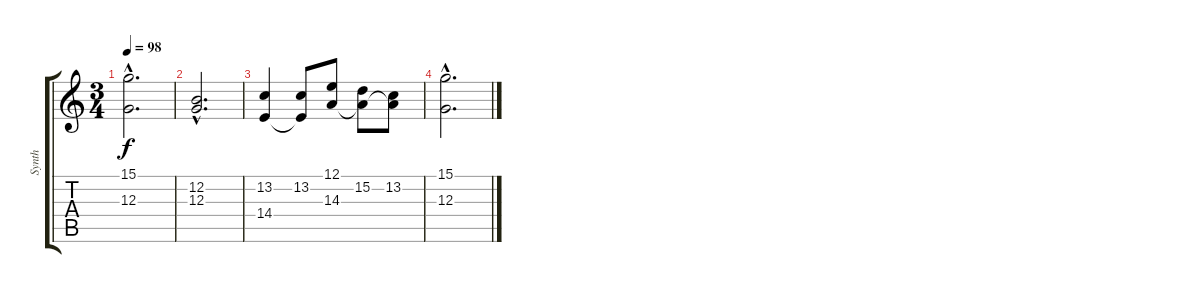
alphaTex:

\track ("Synth" "Synth") {instrument stringensemble1}
\staff {score tabs}
\tuning (E4 B3 G3 D3 A2 E2) {hide}
\ts (3 4)
\tempo 98
\clef g2
\ks c
(15.1{hac} 12.3{hac}).2{d dy f} |
(12.2{hac} 12.3{hac}).2{d} |
(13.2 14.4).4 (13.2 14.4{t}).8 (12.1 14.3).8 (15.2 14.3{t}).8 (13.2 14.3{t}).8 |
(15.1{hac} 12.3{hac}).2{d}
